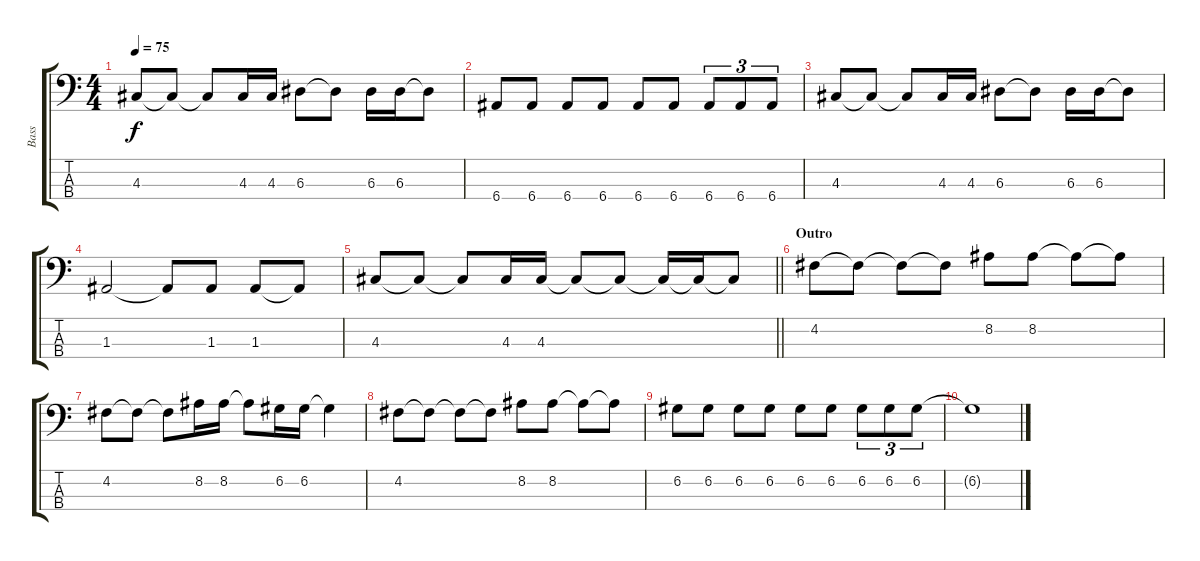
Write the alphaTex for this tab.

\track ("Bass" "Bass") {instrument electricbassfinger}
\staff {score tabs}
\tuning (G2 D2 A1 E1) {hide}
\ts (4 4)
\tempo 75
\clef f4
\ks c
4.3.8{dy f} 4.3{t}.8 4.3{t}.8 4.3.16 4.3.16 6.3.8 6.3{t}.8 6.3.16 6.3.16 6.3{t}.8 |
6.4.8 6.4.8 6.4.8 6.4.8 6.4.8 6.4.8 6.4.8{tu (3 2)} 6.4.8{tu (3 2)} 6.4.8{tu (3 2)} |
4.3.8 4.3{t}.8 4.3{t}.8 4.3.16 4.3.16 6.3.8 6.3{t}.8 6.3.16 6.3.16 6.3{t}.8 |
1.3.2 1.3{t}.8 1.3.8 1.3.8 1.3{t}.8 |
\barLineRight lightlight
4.3.8 4.3{t}.8 4.3{t}.8 4.3.16 4.3.16 4.3{t}.8 4.3{t}.8 4.3{t}.16 4.3{t}.16 4.3{t}.8 |
\section ("" "Outro")
4.2.8 4.2{t}.8 4.2{t}.8 4.2{t}.8 8.2.8 8.2.8 8.2{t}.8 8.2{t}.8 |
4.2.8 4.2{t}.8 4.2{t}.8 8.2.16 8.2.16 8.2{t}.8 6.2.16 6.2.16 6.2{t}.4 |
4.2.8 4.2{t}.8 4.2{t}.8 4.2{t}.8 8.2.8 8.2.8 8.2{t}.8 8.2{t}.8 |
6.2.8 6.2.8 6.2.8 6.2.8 6.2.8 6.2.8 6.2.8{tu (3 2)} 6.2.8{tu (3 2)} 6.2.8{tu (3 2)} |
6.2{t}.1
